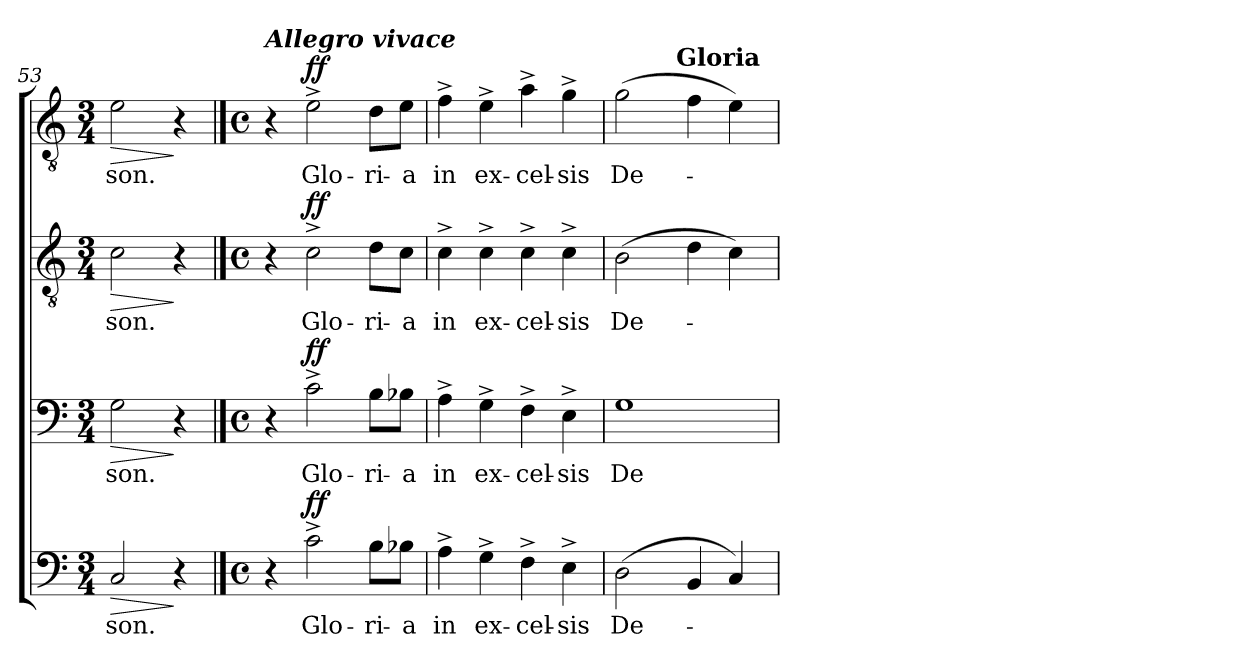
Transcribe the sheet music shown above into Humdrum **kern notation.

**kern	**text	**dynam	**kern	**text	**dynam	**kern	**text	**dynam	**kern	**text	**dynam
*part4	*part4	*part4	*part3	*part3	*part3	*part2	*part2	*part2	*part1	*part1	*part1
*staff4	*staff4	*staff4	*staff3	*staff3	*staff3	*staff2	*staff2	*staff2	*staff1	*staff1	*staff1
*clefF4	*	*	*clefF4	*	*	*clefGv2	*	*	*clefGv2	*	*
*k[]	*	*	*k[]	*	*	*k[]	*	*	*k[]	*	*
*C:	*	*	*C:	*	*	*C:	*	*	*C:	*	*
*M3/4	*	*	*M3/4	*	*	*M3/4	*	*	*M3/4	*	*
=53	=53	=53	=53	=53	=53	=53	=53	=53	=53	=53	=53
!	!LO:LY:b	!LO:HP:b	!	!LO:LY:b	!LO:HP:b	!	!LO:LY:b	!LO:HP:b	!	!LO:LY:b	!LO:HP:b
2C/	-son.	>	2G\	-son.	>	2c\	-son.	>	2e\	-son.	>
4r	.	]	4r	.	]	4r	.	]	4r	.	]
!!LO:LB:g=z
==54	==54	==54	==54	==54	==54	==54	==54	==54	==54	==54	==54
*M4/4	*	*	*M4/4	*	*	*M4/4	*	*	*M4/4	*	*
*met(c)	*	*	*met(c)	*	*	*met(c)	*	*	*met(c)	*	*
!	!	!	!	!	!	!	!	!	!LO:TX:a:Bi:t=Allegro vivace	!	!
4r	.	.	4r	.	.	4r	.	.	4r	.	.
!	!LO:LY:b	!LO:DY:a	!	!LO:LY:b	!LO:DY:a	!	!LO:LY:b	!LO:DY:a	!	!LO:LY:b	!LO:DY:a
2c^>\	Glo-	ff	2c^>\	Glo-	ff	2c^>\	Glo-	ff	2e^>\	Glo-	ff
!	!LO:LY:b	!	!	!LO:LY:b	!	!	!LO:LY:b	!	!	!LO:LY:b	!
8B\L	-ri-	.	8B\L	-ri-	.	8d\L	-ri-	.	8d\L	-ri-	.
!	!LO:LY:b	!	!	!LO:LY:b	!	!	!LO:LY:b	!	!	!LO:LY:b	!
8B-X\J	-a	.	8B-X\J	-a	.	8c\J	-a	.	8e\J	-a	.
=55	=55	=55	=55	=55	=55	=55	=55	=55	=55	=55	=55
!	!LO:LY:b	!	!	!LO:LY:b	!	!	!LO:LY:b	!	!	!LO:LY:b	!
4A^>\	in	.	4A^>\	in	.	4c^>\	in	.	4f^>\	in	.
!	!LO:LY:b	!	!	!LO:LY:b	!	!	!LO:LY:b	!	!	!LO:LY:b	!
4G^>\	ex-	.	4G^>\	ex-	.	4c^>\	ex-	.	4e^>\	ex-	.
!	!LO:LY:b	!	!	!LO:LY:b	!	!	!LO:LY:b	!	!	!LO:LY:b	!
4F^>\	-cel-	.	4F^>\	-cel-	.	4c^>\	-cel-	.	4a^>\	-cel-	.
!	!LO:LY:b	!	!	!LO:LY:b	!	!	!LO:LY:b	!	!	!LO:LY:b	!
4E^>\	-sis	.	4E^>\	-sis	.	4c^>\	-sis	.	4g^>\	-sis	.
=56	=56	=56	=56	=56	=56	=56	=56	=56	=56	=56	=56
!	!LO:LY:b	!	!	!LO:LY:b	!	!	!LO:LY:b	!	!	!LO:LY:b	!
*	*	*	*	*	*	*	*	*	*^	*	*
(<2D\	De-	.	1G	De-	.	(>2B\	De-	.	(>2g\	4...ryy	De-	.
!	!	!	!	!	!	!	!	!	!	!LO:TX:a:B:t=Gloria	!	!
.	.	.	.	.	.	.	.	.	.	2ryy	.	.
4BB/	.	.	.	.	.	4d\	.	.	4f\	.	.	.
4C/)	.	.	.	.	.	4c\)	.	.	4e\)	.	.	.
.	.	.	.	.	.	.	.	.	.	32ryy	.	.
*	*	*	*	*	*	*	*	*	*v	*v	*	*
=	=	=	=	=	=	=	=	=	=	=	=
*-	*-	*-	*-	*-	*-	*-	*-	*-	*-	*-	*-
